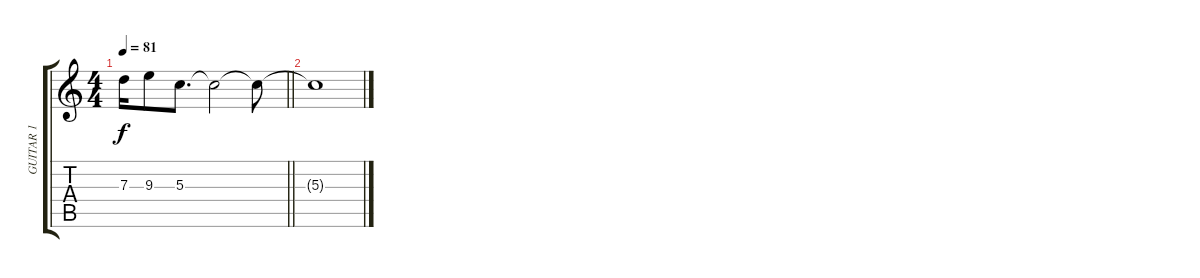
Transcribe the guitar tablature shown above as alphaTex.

\track ("GUITAR 1" "GUITAR 1") {instrument overdrivenguitar}
\staff {score tabs}
\tuning (E4 B3 G3 D3 A2 E2) {hide}
\ts (4 4)
\tempo 81
\clef g2
\barLineRight lightlight
\ks c
7.3{t}.16{dy f} 9.3.8 5.3.8{d} 5.3{t}.2 5.3{t}.8 |
5.3{t}.1
